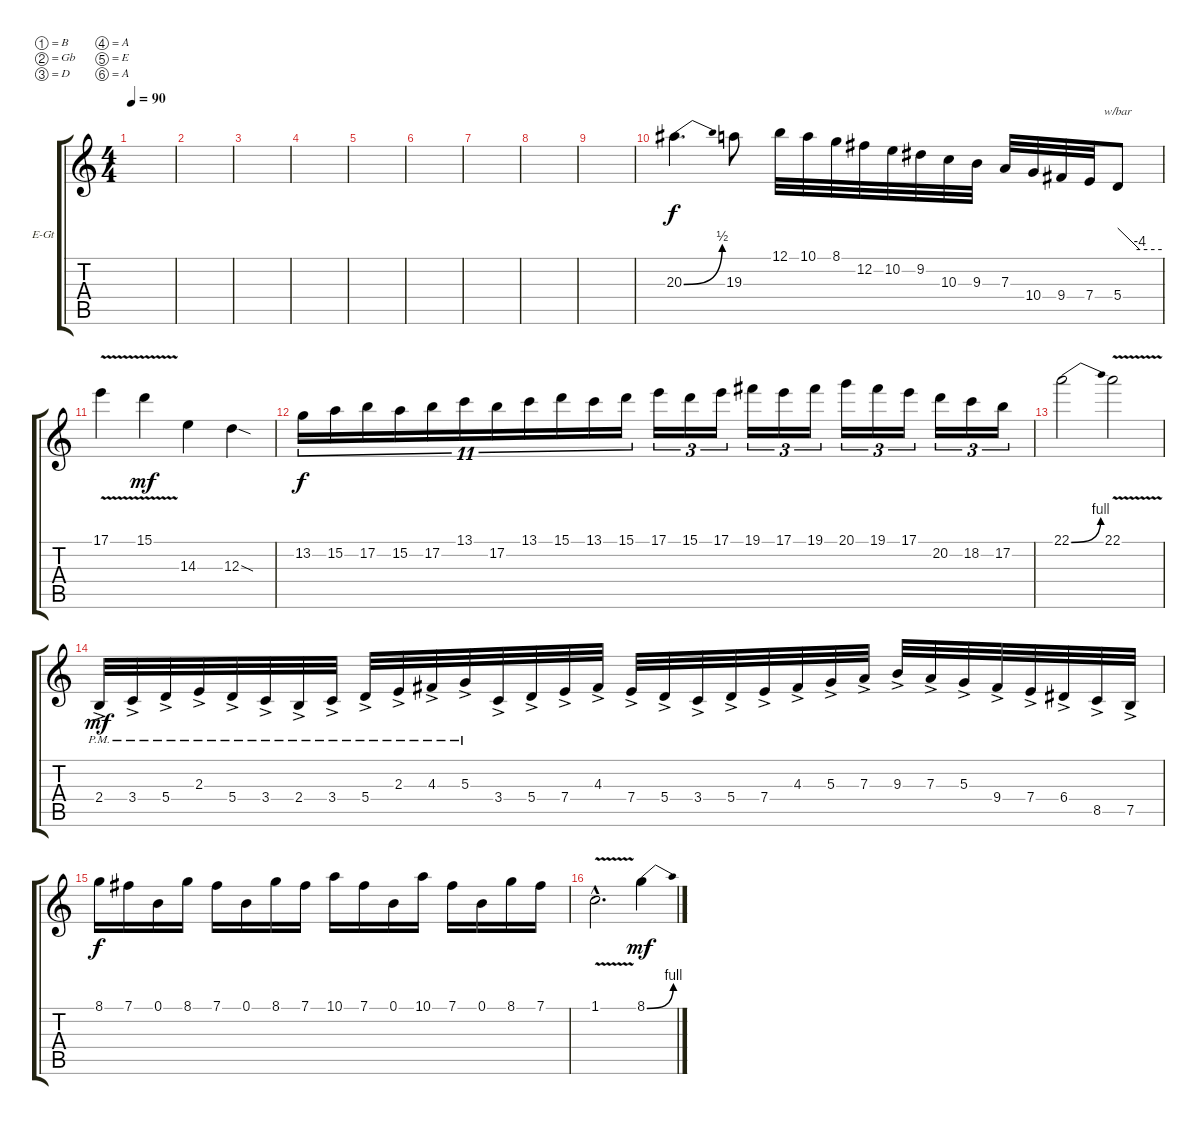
\bracketExtendMode groupsimilarinstruments
\firstSystemTrackNameOrientation horizontal
\otherSystemsTrackNameOrientation horizontal
\track ("Harmony 2" "E-Gt") {instrument overdrivenguitar}
\staff {score tabs}
\tuning (B3 Gb3 D3 A2 E2 A1)
\ts (4 4)
\tempo 90
\clef g2
\ks c
|
|
|
|
|
|
|
|
|
20.3{be (bend 0 0 27 2)}.4{d} 19.3.8 12.1.32{dy f} 10.1.32 8.1.32 12.2.32 10.2.32 9.2.32 10.3.32 9.3.32 7.3.32 10.4.32 9.4.32 7.4.32 5.4.8{tbe (custom default 0 0 30 -16 60 -16)} |
17.1{v}.4 15.1{v}.4{dy mf} 14.3.4 12.3{sod}.4 |
13.2.16{tu (11 8) dy f} 15.2.16{tu (11 8)} 17.2.16{tu (11 8)} 15.2.16{tu (11 8)} 17.2.16{tu (11 8)} 13.1.16{tu (11 8)} 17.2.16{tu (11 8)} 13.1.16{tu (11 8)} 15.1.16{tu (11 8)} 13.1.16{tu (11 8)} 15.1.16{tu (11 8)} 17.1.16{tu (3 2)} 15.1.16{tu (3 2)} 17.1.16{tu (3 2)} 19.1.16{tu (3 2)} 17.1.16{tu (3 2)} 19.1.16{tu (3 2)} 20.1.16{tu (3 2)} 19.1.16{tu (3 2)} 17.1.16{tu (3 2)} 20.2.16{tu (3 2)} 18.2.16{tu (3 2)} 17.2.16{tu (3 2)} |
22.1{be (bend 0 0 60 4)}.2 22.1{v}.2 |
2.4{ac pm}.32{dy mf} 3.4{ac pm}.32 5.4{ac pm}.32 2.3{ac pm}.32 5.4{ac pm}.32 3.4{ac pm}.32 2.4{ac pm}.32 3.4{ac pm}.32 5.4{ac pm}.32 2.3{ac pm}.32 4.3{ac pm}.32 5.3{ac pm}.32 3.4{ac}.32 5.4{ac}.32 7.4{ac}.32 4.3{ac}.32 7.4{ac}.32 5.4{ac}.32 3.4{ac}.32 5.4{ac}.32 7.4{ac}.32 4.3{ac}.32 5.3{ac}.32 7.3{ac}.32 9.3{ac}.32 7.3{ac}.32 5.3{ac}.32 9.4{ac}.32 7.4{ac}.32 6.4{ac}.32 8.5{ac}.32 7.5{ac}.32 |
8.1.16{dy f} 7.1.16 0.1.16 8.1.16 7.1.16 0.1.16 8.1.16 7.1.16 10.1.16 7.1.16 0.1.16 10.1.16 7.1.16 0.1.16 8.1.16 7.1.16 |
1.1{v hac}.2{d} 8.1{be (bend 0 0 59.4 4)}.4{dy mf}
